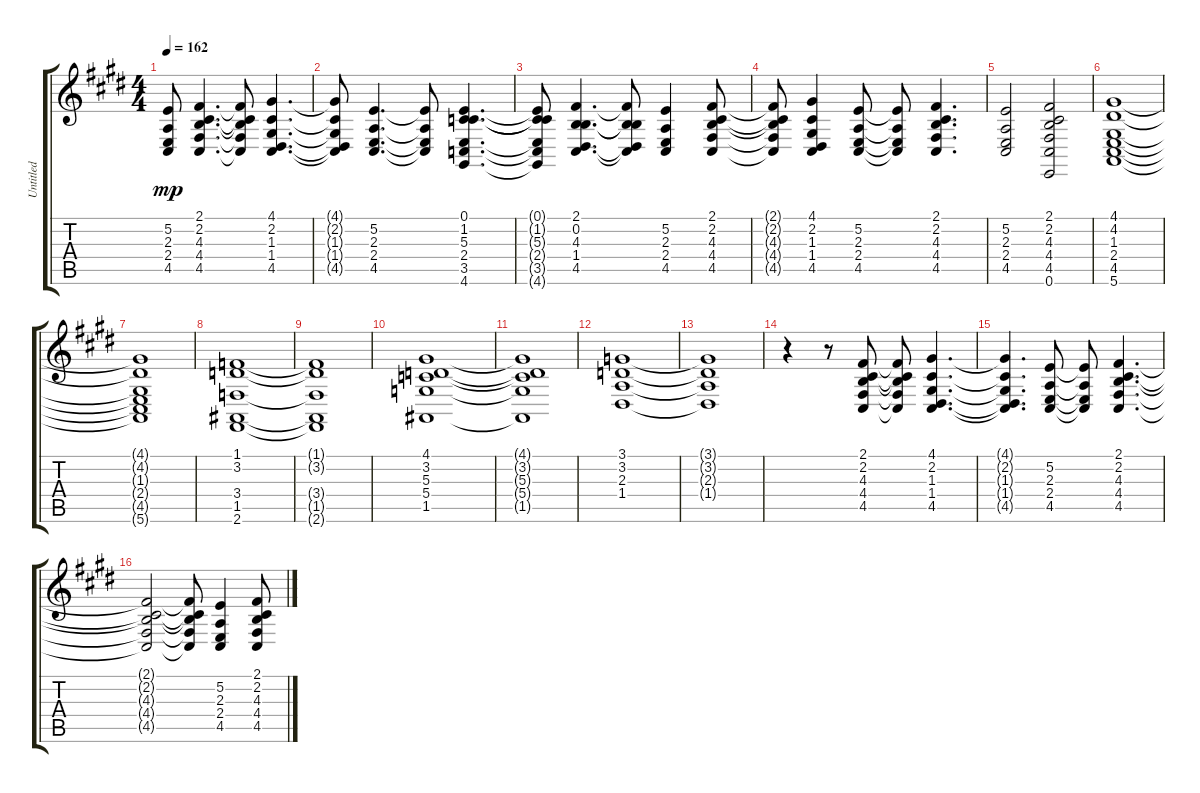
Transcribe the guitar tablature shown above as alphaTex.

\track ("Untitled" "Untitled") {instrument synthstrings1}
\staff {score tabs}
\tuning (E4 B3 G3 D3 A2 E2) {hide}
\ts (4 4)
\tempo 162
\clef g2
\ks c#minor
(5.2{t} 2.3{t} 2.4{t} 4.5{t}).8{dy mp} (2.1 2.2 4.3 4.4 4.5).4{d} (2.1{t} 2.2{t} 4.3{t} 4.4{t} 4.5{t}).8 (4.1 2.2 1.3 1.4 4.5).4{d} |
\ks e
(4.1{t} 2.2{t} 1.3{t} 1.4{t} 4.5{t}).8 (5.2 2.3 2.4 4.5).4{d} (5.2{t} 2.3{t} 2.4{t} 4.5{t}).8 (0.1 1.2 5.3 2.4 3.5 4.6).4{d} |
\ks c#minor
(0.1{t} 1.2{t} 5.3{t} 2.4{t} 3.5{t} 4.6{t}).8 (2.1 0.2 4.3 1.4 4.5).4{d} (2.1{t} 0.2{t} 4.3{t} 1.4{t} 4.5{t}).8 (5.2 2.3 2.4 4.5).4 (2.1 2.2 4.3 4.4 4.5).8 |
\ks e
(2.1{t} 2.2{t} 4.3{t} 4.4{t} 4.5{t}).8 (4.1 2.2 1.3 1.4 4.5).4 (5.2 2.3 2.4 4.5).8 (5.2{t} 2.3{t} 2.4{t} 4.5{t}).8 (2.1 2.2 4.3 4.4 4.5).4{d} |
\ks c#minor
(5.2 2.3 2.4 4.5).2 (2.1 2.2 4.3 4.4 4.5 0.6).2 |
(4.1 4.2 1.3 2.4 4.5 5.6).1 |
(4.1{t} 4.2{t} 1.3{t} 2.4{t} 4.5{t} 5.6{t}).1 |
\ks e
(1.1 3.2 3.4 1.5 2.6).1 |
\ks c#minor
(1.1{t} 3.2{t} 3.4{t} 1.5{t} 2.6{t}).1 |
(4.1 3.2 5.3 5.4 1.5).1 |
(4.1{t} 3.2{t} 5.3{t} 5.4{t} 1.5{t}).1 |
(3.1 3.2 2.3 1.4).1 |
(3.1{t} 3.2{t} 2.3{t} 1.4{t}).1 |
\ks e
r.4 r.8 (2.1 2.2 4.3 4.4 4.5).8 (2.1{t} 2.2{t} 4.3{t} 4.4{t} 4.5{t}).8 (4.1 2.2 1.3 1.4 4.5).4{d} |
\ks c#minor
(4.1{t} 2.2{t} 1.3{t} 1.4{t} 4.5{t}).4{d} (5.2 2.3 2.4 4.5).8 (5.2{t} 2.3{t} 2.4{t} 4.5{t}).8 (2.1 2.2 4.3 4.4 4.5).4{d} |
(2.1{t} 2.2{t} 4.3{t} 4.4{t} 4.5{t}).2 (2.1{t} 2.2{t} 4.3{t} 4.4{t} 4.5{t}).8 (5.2 2.3 2.4 4.5).4 (2.1 2.2 4.3 4.4 4.5).8
